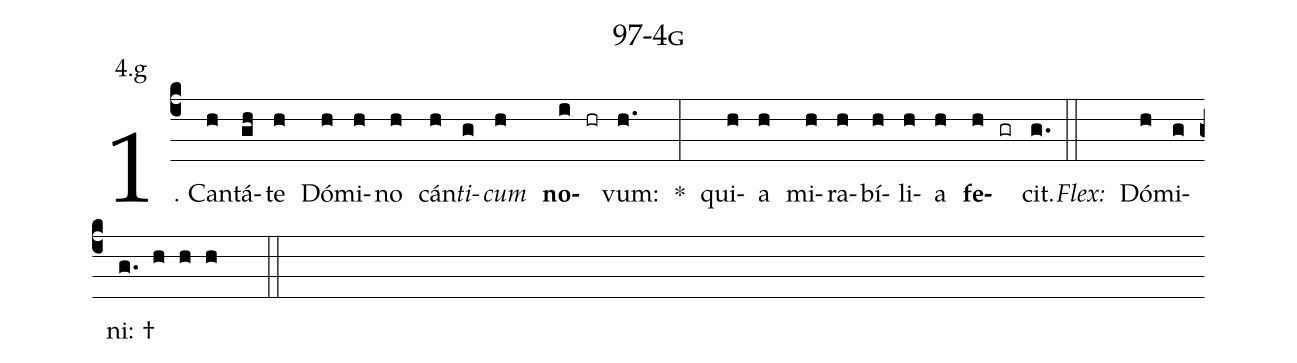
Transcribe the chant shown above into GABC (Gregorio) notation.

name: 97-4g;
annotation: 4.g;
%%
(c4)1. Can(h)tá(gh)te(h) Dó(h)mi(h)no(h) cán(h)<i>ti</i>(g)<i>cum</i>(h) <b>no</b>(i hr)vum:(h.) *(:) qui(h)a(h) mi(h)ra(h)bí(h)li(h)a(h) <b>fe</b>(h gr)cit.(g.) (::)
<i>Flex:</i>()  Dó(h)mi(g)ni: †(g. h h h  ::)
